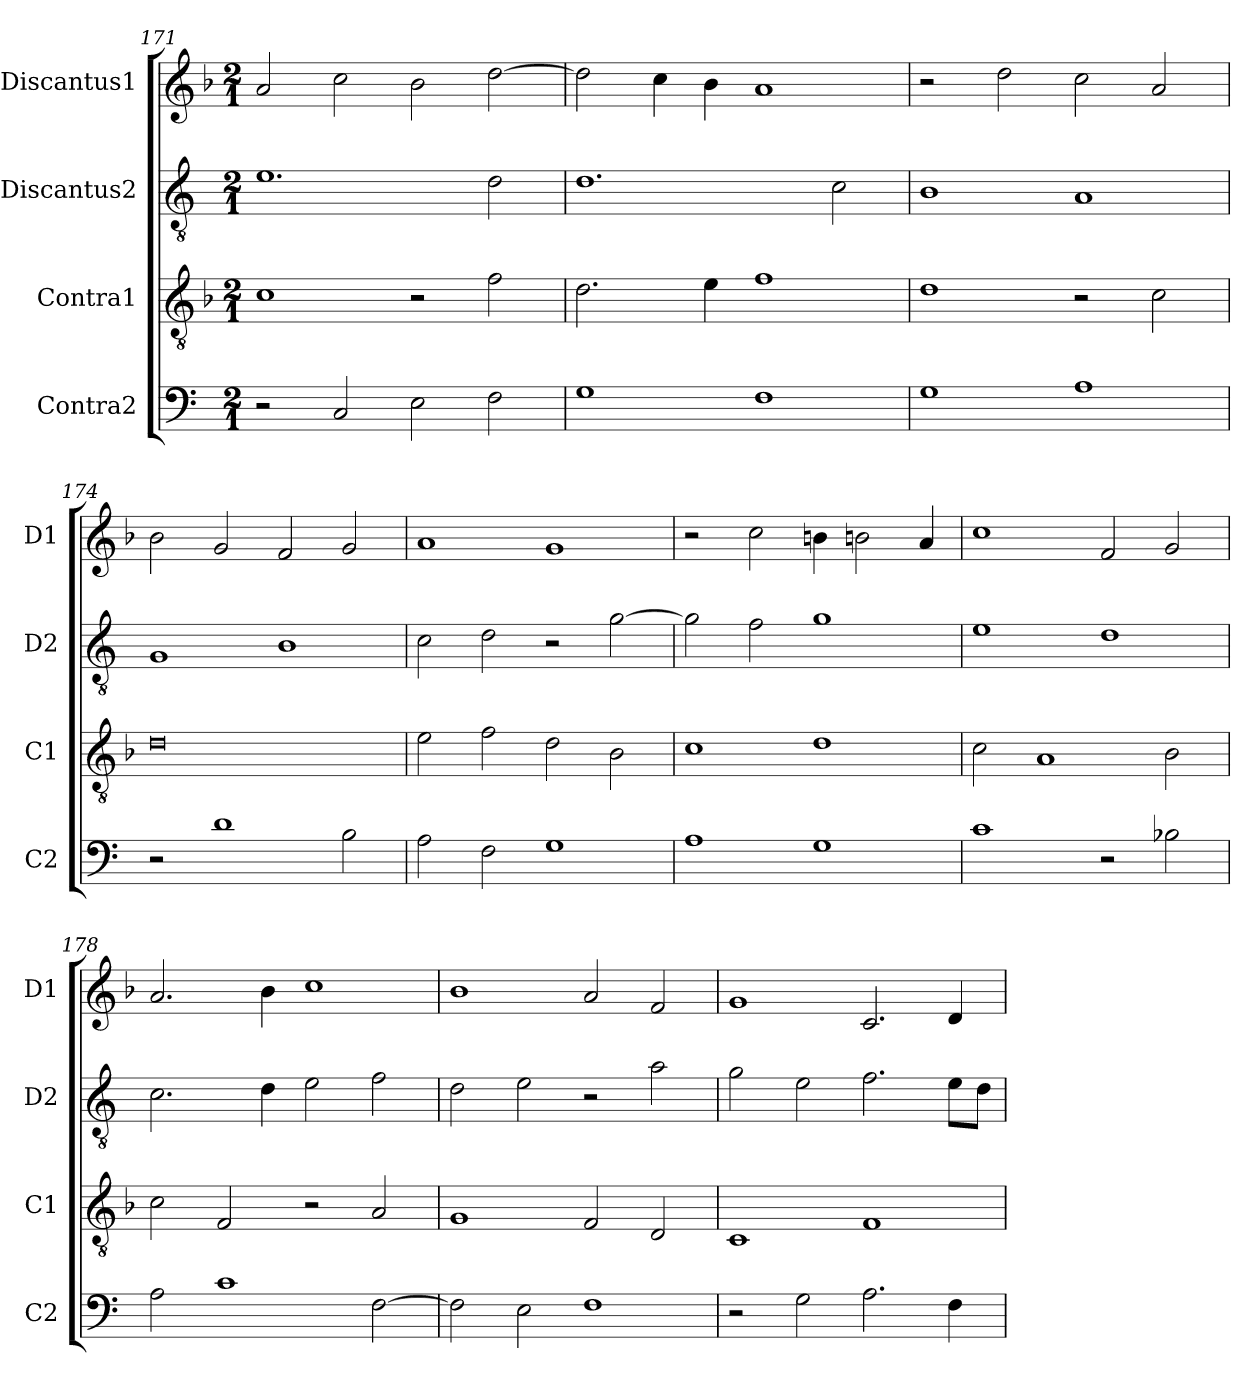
**kern	**kern	**kern	**kern
*part4	*part3	*part2	*part1
*staff4	*staff3	*staff2	*staff1
*I"Contra2	*I"Contra1	*I"Discantus2	*I"Discantus1
*I'C2	*I'C1	*I'D2	*I'D1
*clefF4	*clefGv2	*clefGv2	*clefG2
*k[]	*k[b-]	*k[]	*k[b-]
*M2/1	*M2/1	*M2/1	*M2/1
=171	=171	=171	=171
2r	1c	1.e	2a/
2C/	.	.	2cc\
2E\	2r	.	2b-\
2F\	2f\	2d\	[2dd\
=172	=172	=172	=172
1G	2.d\	1.d	2dd\]
.	.	.	4cc\
.	4e\	.	4b-\
1F	1f	.	1a
.	.	2c\	.
=173	=173	=173	=173
1G	1d	1B	2r
.	.	.	2dd\
1A	2r	1A	2cc\
.	2c\	.	2a/
=174	=174	=174	=174
2r	0d	1G	2b-\
1d	.	.	2g/
.	.	1B	2f/
2B\	.	.	2g/
=175	=175	=175	=175
2A\	2e\	2c\	1a
2F\	2f\	2d\	.
1G	2d\	2r	1g
.	2B-\	[2g\	.
=176	=176	=176	=176
1A	1c	2g\]	2r
.	.	2f\	2cc\
1G	1d	1g	4bn\
.	.	.	2bn\
.	.	.	4a/
=177	=177	=177	=177
1c	2c\	1e	1cc
.	1A	.	.
2r	.	1d	2f/
2B-X\	2B-\	.	2g/
=178	=178	=178	=178
2A\	2c\	2.c\	2.a/
1c	2F/	.	.
.	.	4d\	4b-\
.	2r	2e\	1cc
[2F\	2A/	2f\	.
=179	=179	=179	=179
2F\]	1G	2d\	1b-
2E\	.	2e\	.
1F	2F/	2r	2a/
.	2D/	2a\	2f/
=180	=180	=180	=180
2r	1C	2g\	1g
2G\	.	2e\	.
2.A\	1F	2.f\	2.c/
4F\	.	8e\L	4d/
.	.	8d\J	.
=	=	=	=
*-	*-	*-	*-
